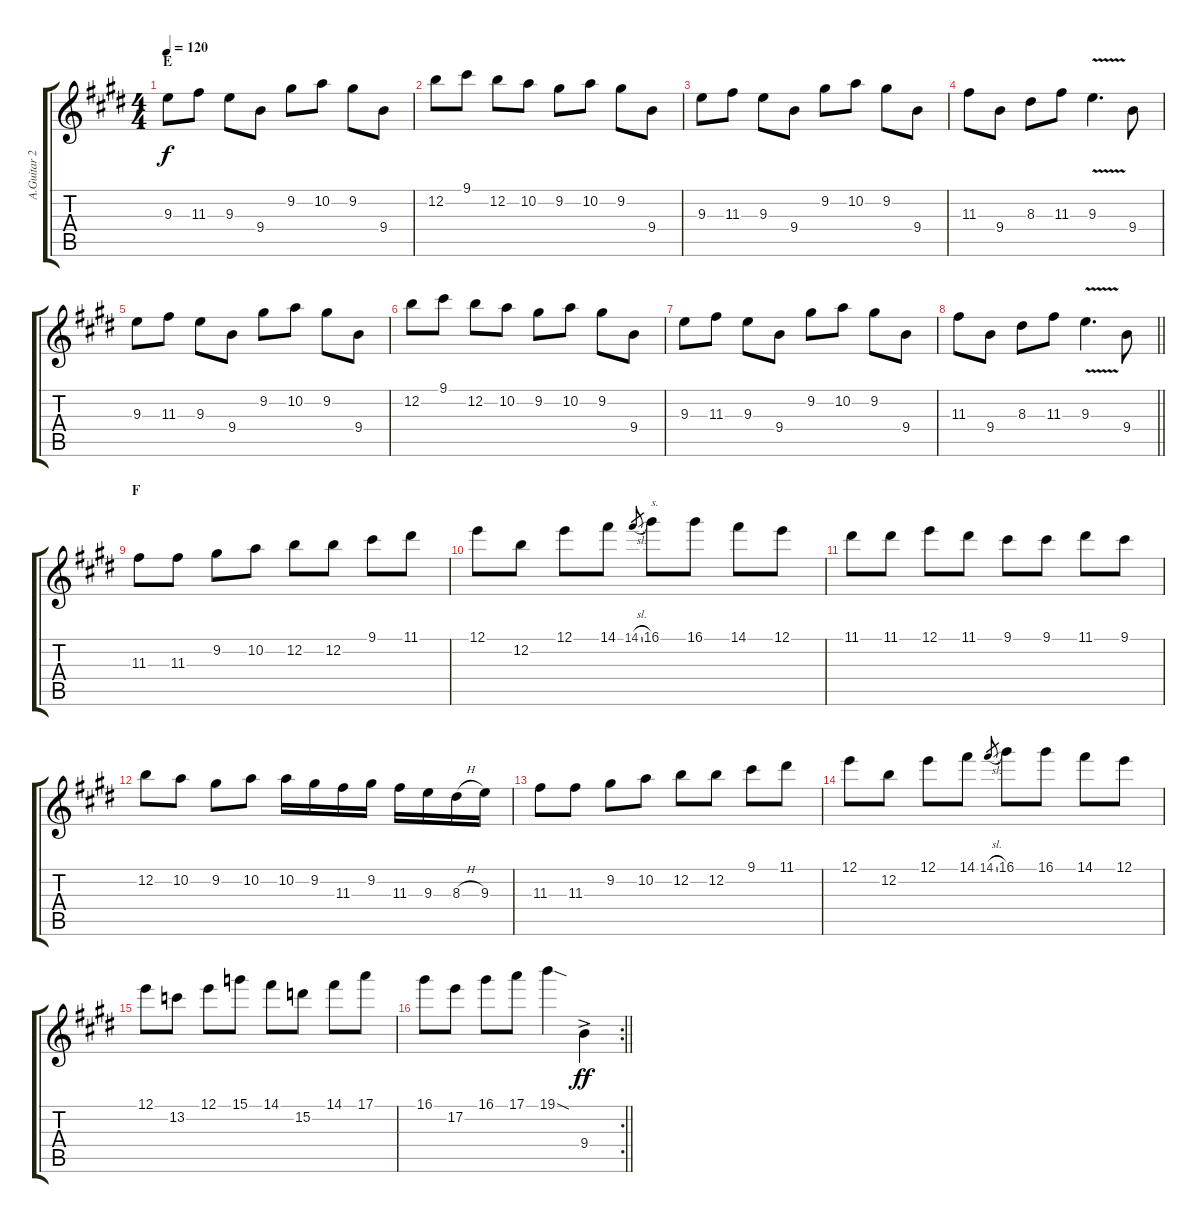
\track ("A.Guitar 2" "A.Guitar 2") {instrument acousticguitarsteel}
\staff {score tabs}
\tuning (E4 B3 G3 D3 A2 E2) {hide}
\ts (4 4)
\section ("" "E")
\tempo 120
\clef g2
\ks e
9.3.8{txt "" dy f} 11.3.8 9.3.8 9.4.8 9.2.8 10.2.8 9.2.8 9.4.8 |
12.2.8 9.1.8 12.2.8 10.2.8 9.2.8 10.2.8 9.2.8 9.4.8 |
9.3.8{txt ""} 11.3.8 9.3.8 9.4.8 9.2.8 10.2.8 9.2.8 9.4.8 |
11.3.8 9.4.8 8.3.8 11.3.8 9.3{v}.4{d} 9.4.8 |
9.3.8{txt ""} 11.3.8 9.3.8 9.4.8 9.2.8 10.2.8 9.2.8 9.4.8 |
12.2.8 9.1.8 12.2.8 10.2.8 9.2.8 10.2.8 9.2.8 9.4.8 |
9.3.8{txt ""} 11.3.8 9.3.8 9.4.8 9.2.8 10.2.8 9.2.8 9.4.8 |
\barLineRight lightlight
11.3.8 9.4.8 8.3.8 11.3.8 9.3{v}.4{d} 9.4.8 |
\section ("" "F")
11.3.8 11.3.8 9.2.8 10.2.8 12.2.8 12.2.8 9.1.8 11.1.8 |
12.1.8 12.2.8 12.1.8 14.1.8 14.1{sl}.8{gr} 16.1.8{txt "s."} 16.1.8 14.1.8 12.1.8 |
11.1.8 11.1.8 12.1.8 11.1.8 9.1.8 9.1.8 11.1.8 9.1.8 |
12.2.8 10.2.8 9.2.8 10.2.8 10.2.16 9.2.16 11.3.16 9.2.16 11.3.16 9.3.16 8.3{h}.16 9.3.16 |
11.3.8 11.3.8 9.2.8 10.2.8 12.2.8 12.2.8 9.1.8 11.1.8 |
12.1.8 12.2.8 12.1.8 14.1.8 14.1{sl}.8{gr} 16.1.8 16.1.8 14.1.8 12.1.8 |
12.1.8 13.2.8 12.1.8 15.1.8 14.1.8 15.2.8 14.1.8 17.1.8 |
\rc 2
\barLineRight lightlight
16.1.8 17.2.8 16.1.8 17.1.8 19.1{sod}.4 9.4{ac}.4{dy ff}
